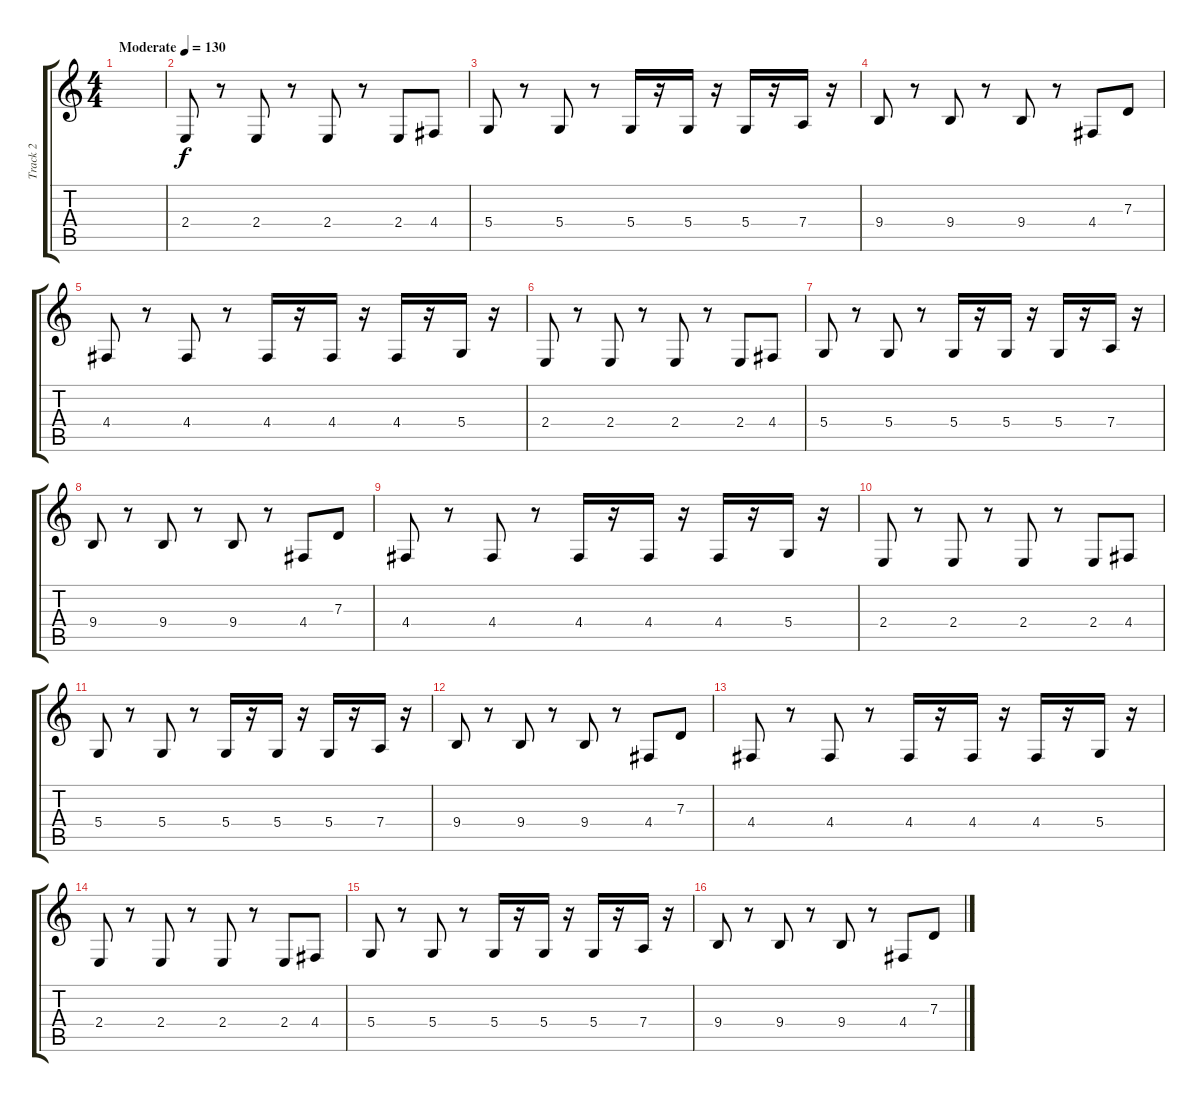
\track ("Track 2" "Track 2") {instrument lead2sawtooth}
\staff {score tabs}
\tuning (E4 B3 G3 D3 A2 E2) {hide}
\ts (4 4)
\tempo (130 "Moderate")
\clef g2
\ks c
|
2.4.8 r.8 2.4.8 r.8 2.4.8 r.8 2.4.8 4.4.8 |
5.4.8 r.8 5.4.8 r.8 5.4.16 r.16 5.4.16 r.16 5.4.16 r.16 7.4.16 r.16 |
9.4.8 r.8 9.4.8 r.8 9.4.8 r.8 4.4.8 7.3.8 |
4.4.8 r.8 4.4.8 r.8 4.4.16 r.16 4.4.16 r.16 4.4.16 r.16 5.4.16 r.16 |
2.4.8 r.8 2.4.8 r.8 2.4.8 r.8 2.4.8 4.4.8 |
5.4.8 r.8 5.4.8 r.8 5.4.16 r.16 5.4.16 r.16 5.4.16 r.16 7.4.16 r.16 |
9.4.8 r.8 9.4.8 r.8 9.4.8 r.8 4.4.8 7.3.8 |
4.4.8 r.8 4.4.8 r.8 4.4.16 r.16 4.4.16 r.16 4.4.16 r.16 5.4.16 r.16 |
2.4.8 r.8 2.4.8 r.8 2.4.8 r.8 2.4.8 4.4.8 |
5.4.8 r.8 5.4.8 r.8 5.4.16 r.16 5.4.16 r.16 5.4.16 r.16 7.4.16 r.16 |
9.4.8 r.8 9.4.8 r.8 9.4.8 r.8 4.4.8 7.3.8 |
4.4.8 r.8 4.4.8 r.8 4.4.16 r.16 4.4.16 r.16 4.4.16 r.16 5.4.16 r.16 |
2.4.8 r.8 2.4.8 r.8 2.4.8 r.8 2.4.8 4.4.8 |
5.4.8 r.8 5.4.8 r.8 5.4.16 r.16 5.4.16 r.16 5.4.16 r.16 7.4.16 r.16 |
9.4.8 r.8 9.4.8 r.8 9.4.8 r.8 4.4.8 7.3.8
